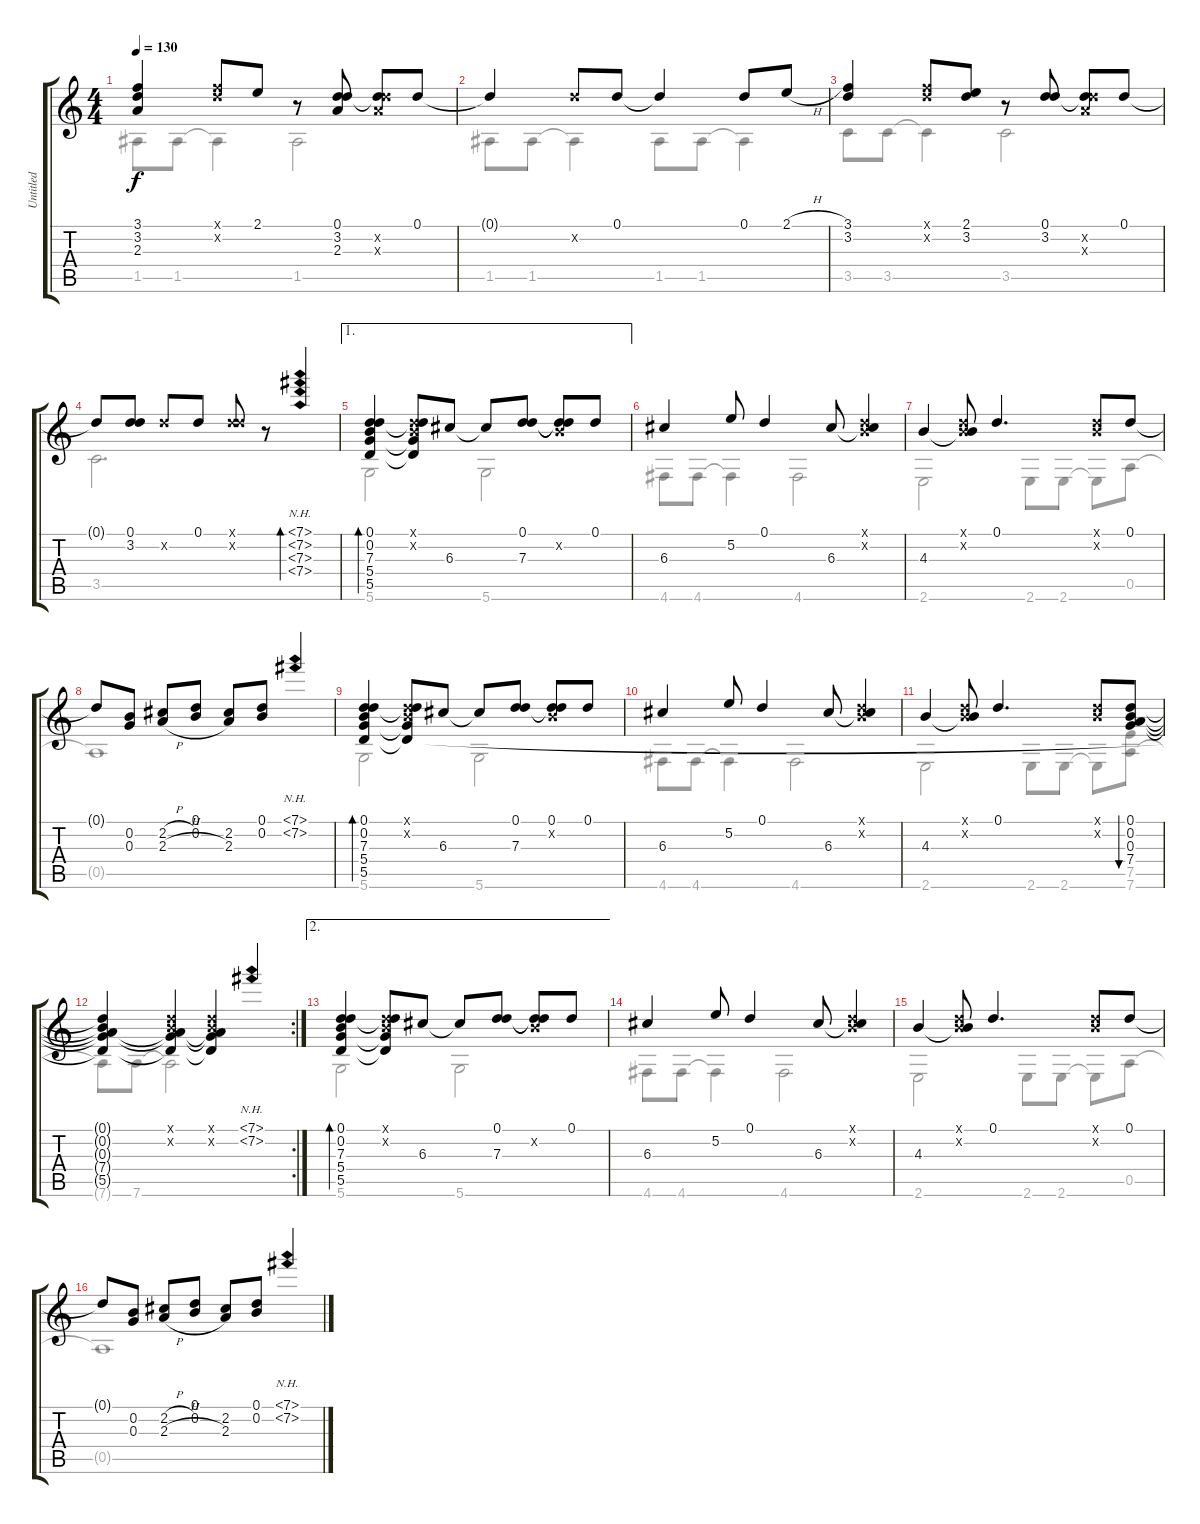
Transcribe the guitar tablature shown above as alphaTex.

\track ("Untitled" "Untitled") {instrument acousticguitarnylon}
\staff {score tabs}
\tuning (D4 B3 G3 D3 A2 D2) {hide}
\voice
\ts (4 4)
\tempo 130
\clef g2
\ks c
(3.1 3.2 2.3).4{dy f} (3.1{x} 3.2{x}).8 2.1.8 r.8 (0.1 3.2 2.3).8 (0.1{t} 3.2{x} 2.3{x}).8 0.1.8 |
0.1{t}.4 3.2{x}.8 0.1.8 0.1{t}.4 0.1.8 2.1{h}.8 |
(3.1 3.2).4 (3.1{x} 3.2{x}).8 (2.1 3.2).8 r.8 (0.1 3.2).8 (0.1{t} 3.2{x} 2.3{x}).8 0.1.8 |
0.1{t}.8 (0.1 3.2).8 3.2{x}.8 0.1.8 (0.1{x} 3.2{x}).8 r.8 (7.1{nh} 7.2{nh} 7.3{nh} 7.4{nh}).4{bd 30} |
\ae 1
(0.1 0.2 7.3 5.4 5.5).4{bd 30} (0.1{x} 0.2{x} 7.3{t} 5.4{t} 5.5{t}).8 6.3.8 6.3{t}.8 (0.1 7.3).8 (0.1{t} 0.2{x} 7.3{t}).8 0.1.8 |
6.3.4 5.2.8 0.1.4 6.3.8 (0.1{x} 0.2{x} 6.3{t}).4 |
4.3.4 (0.1{x} 0.2{x} 4.3{t}).8 0.1.4{d} (0.1{x} 0.2{x}).8 0.1.8 |
0.1{t}.8 (0.2 0.3).8 (2.2{h} 2.3{h}).8 (0.1 0.2).8 (2.2 2.3).8 (0.1 0.2).8 (7.1{nh} 7.2{nh}).4 |
(0.1 0.2 7.3 5.4 5.5).4{bd 30} (0.1{x} 0.2{x} 7.3{t} 5.4{t} 5.5{t}).8 6.3.8 6.3{t}.8 (0.1 7.3).8 (0.1 0.2{x} 7.3{t}).8 0.1.8 |
6.3.4 5.2.8 0.1.4 6.3.8 (0.1{x} 0.2{x} 6.3{t}).4 |
4.3.4 (0.1{x} 0.2{x} 4.3{t}).8 0.1.4{d} (0.1{x} 0.2{x}).8 (0.1 0.2 0.3 7.4).8{bu 30} |
\rc 2
(0.1{t} 0.2{t} 0.3{t} 7.4{t} 5.5{t}).4 (0.1{x} 0.2{x} 0.3{t} 7.4{t} 5.5{t}).4 (0.1{x} 0.2{x} 0.3{t} 7.4{t} 5.5{t}).4 (7.1{nh} 7.2{nh}).4 |
\ae 2
(0.1 0.2 7.3 5.4 5.5).4{bd 30} (0.1{x} 0.2{x} 7.3{t} 5.4{t} 5.5{t}).8 6.3.8 6.3{t}.8 (0.1 7.3).8 (0.1{t} 0.2{x} 7.3{t}).8 0.1.8 |
6.3.4 5.2.8 0.1.4 6.3.8 (0.1{x} 0.2{x} 6.3{t}).4 |
4.3.4 (0.1{x} 0.2{x} 4.3{t}).8 0.1.4{d} (0.1{x} 0.2{x}).8 0.1.8 |
0.1{t}.8 (0.2 0.3).8 (2.2{h} 2.3{h}).8 (0.1 0.2).8 (2.2 2.3).8 (0.1 0.2).8 (7.1{nh} 7.2{nh}).4
\voice
\clef g2
\ottava regular
\simile none
\ks c
1.5.8{dy f} 1.5.8 1.5{t}.4 1.5.2 |
1.5.8 1.5.8 1.5{t}.4 1.5.8 1.5.8 1.5{t}.4 |
3.5.8 3.5.8 3.5{t}.4 3.5.2 |
3.5.2{d} |
5.6.2 5.6.2 |
4.6.8 4.6.8 4.6{t}.4 4.6.2 |
2.6.2 2.6.8 2.6.8 2.6{t}.8 0.5.8 |
0.5{t}.1 |
5.6.2 5.6.2 |
4.6.8 4.6.8 4.6{t}.4 4.6.2 |
2.6.2 2.6.8 2.6.8 2.6{t}.8 (7.5 7.6).8 |
7.6{t}.8 7.6.8 7.6{t}.2 |
5.6.2 5.6.2 |
4.6.8 4.6.8 4.6{t}.4 4.6.2 |
2.6.2 2.6.8 2.6.8 2.6{t}.8 0.5.8 |
0.5{t}.1
